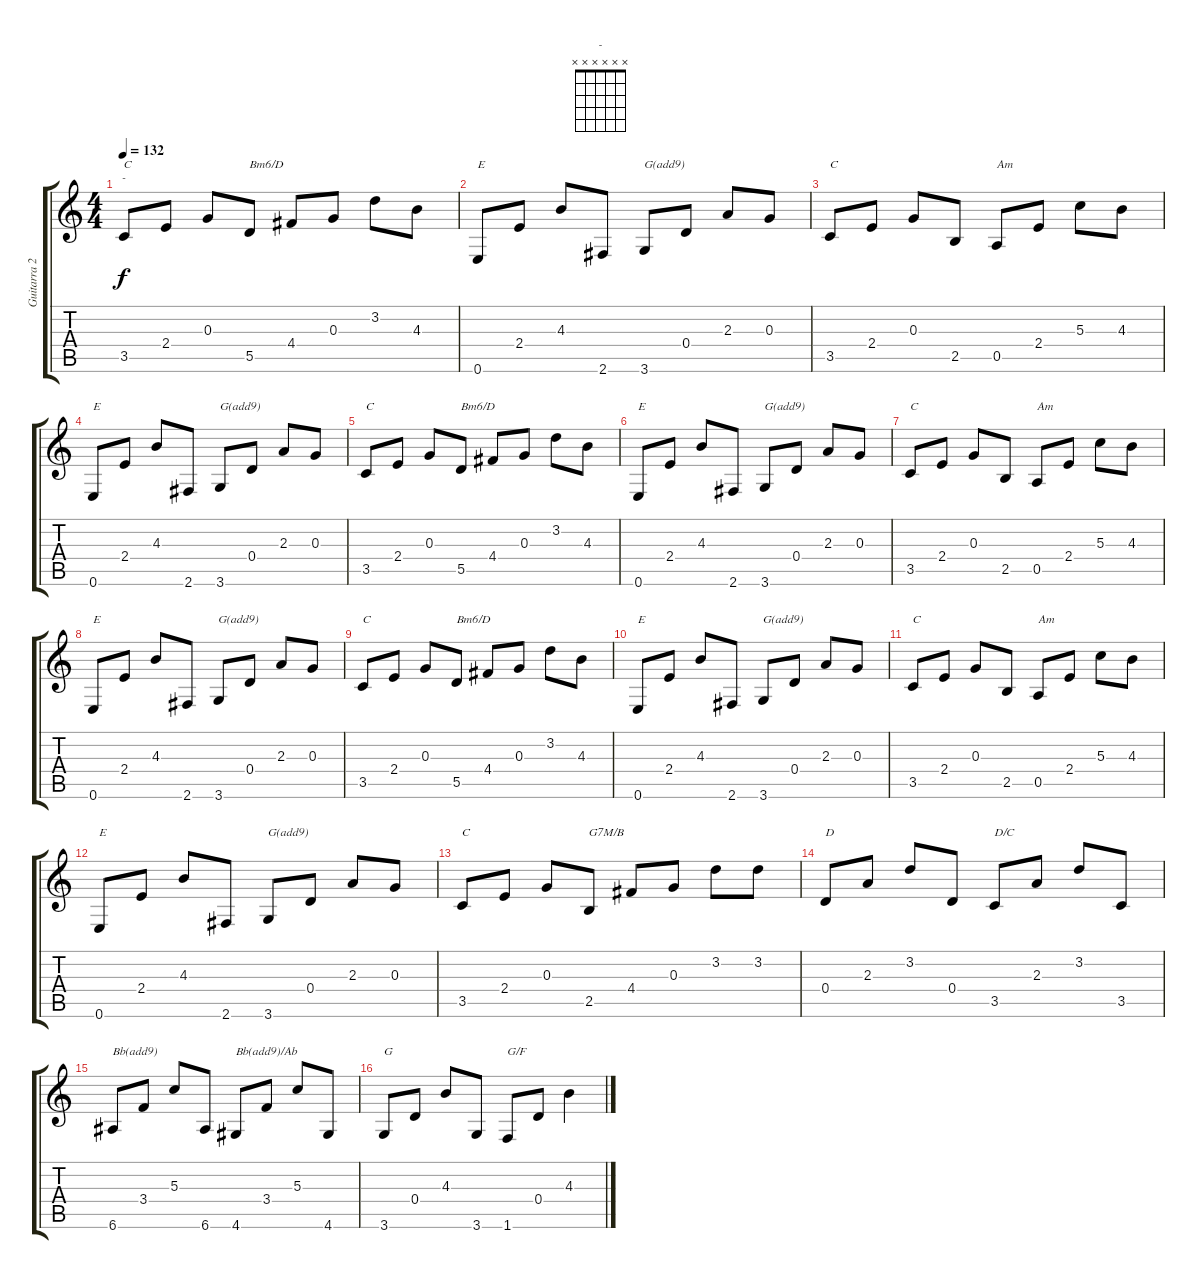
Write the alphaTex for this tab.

\track ("Guitarra 2" "Guitarra 2") {instrument distortionguitar}
\staff {score tabs}
\tuning (E4 B3 G3 D3 A2 E2) {hide}
\chord ("-" x x x x x x) {firstfret 0}
\ts (4 4)
\tempo 132
\clef g2
\ks c
3.5.8{ch "-" txt "C" dy f} 2.4.8 0.3.8 5.5.8{txt "Bm6/D"} 4.4.8 0.3.8 3.2.8 4.3.8 |
0.6.8{txt "E"} 2.4.8 4.3.8 2.6.8 3.6.8{txt "G(add9)"} 0.4.8 2.3.8 0.3.8 |
3.5.8{txt "C"} 2.4.8 0.3.8 2.5.8 0.5.8{txt "Am"} 2.4.8 5.3.8 4.3.8 |
0.6.8{txt "E"} 2.4.8 4.3.8 2.6.8 3.6.8{txt "G(add9)"} 0.4.8 2.3.8 0.3.8 |
3.5.8{txt "C"} 2.4.8 0.3.8 5.5.8{txt "Bm6/D"} 4.4.8 0.3.8 3.2.8 4.3.8 |
0.6.8{txt "E"} 2.4.8 4.3.8 2.6.8 3.6.8{txt "G(add9)"} 0.4.8 2.3.8 0.3.8 |
3.5.8{txt "C"} 2.4.8 0.3.8 2.5.8 0.5.8{txt "Am"} 2.4.8 5.3.8 4.3.8 |
0.6.8{txt "E"} 2.4.8 4.3.8 2.6.8 3.6.8{txt "G(add9)"} 0.4.8 2.3.8 0.3.8 |
3.5.8{txt "C"} 2.4.8 0.3.8 5.5.8{txt "Bm6/D"} 4.4.8 0.3.8 3.2.8 4.3.8 |
0.6.8{txt "E"} 2.4.8 4.3.8 2.6.8 3.6.8{txt "G(add9)"} 0.4.8 2.3.8 0.3.8 |
3.5.8{txt "C"} 2.4.8 0.3.8 2.5.8 0.5.8{txt "Am"} 2.4.8 5.3.8 4.3.8 |
0.6.8{txt "E"} 2.4.8 4.3.8 2.6.8 3.6.8{txt "G(add9)"} 0.4.8 2.3.8 0.3.8 |
3.5.8{txt "C"} 2.4.8 0.3.8 2.5.8{txt "G7M/B"} 4.4.8 0.3.8 3.2.8 3.2.8 |
0.4.8{txt "D"} 2.3.8 3.2.8 0.4.8 3.5.8{txt "D/C"} 2.3.8 3.2.8 3.5.8 |
6.6.8{txt "Bb(add9)"} 3.4.8 5.3.8 6.6.8 4.6.8{txt "Bb(add9)/Ab"} 3.4.8 5.3.8 4.6.8 |
3.6.8{txt "G"} 0.4.8 4.3.8 3.6.8 1.6.8{txt "G/F"} 0.4.8 4.3.4
